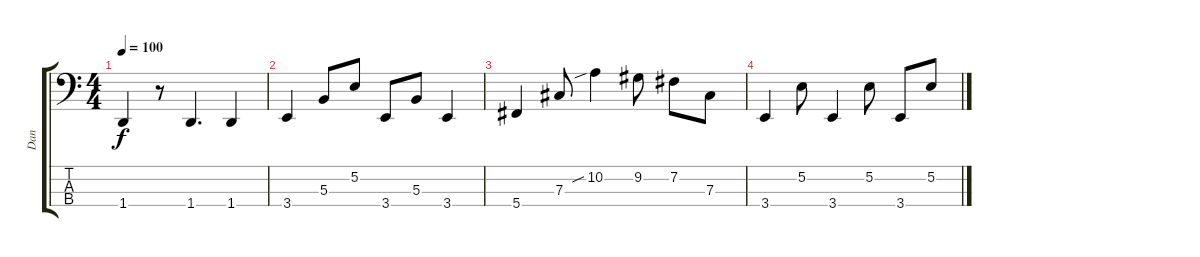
\track ("Dan" "Dan") {instrument electricbassfinger}
\staff {score tabs}
\tuning (E2 B1 Gb1 Db1) {hide}
\ts (4 4)
\tempo 100
\clef f4
\ks c
1.4.4{dy f} r.8 1.4.4{d} 1.4.4 |
3.4.4 5.3.8 5.2.8 3.4.8 5.3.8 3.4.4 |
5.4.4 7.3.8 10.2{sib}.4 9.2.8 7.2.8 7.3.8 |
3.4.4 5.2.8 3.4.4 5.2.8 3.4.8 5.2.8
